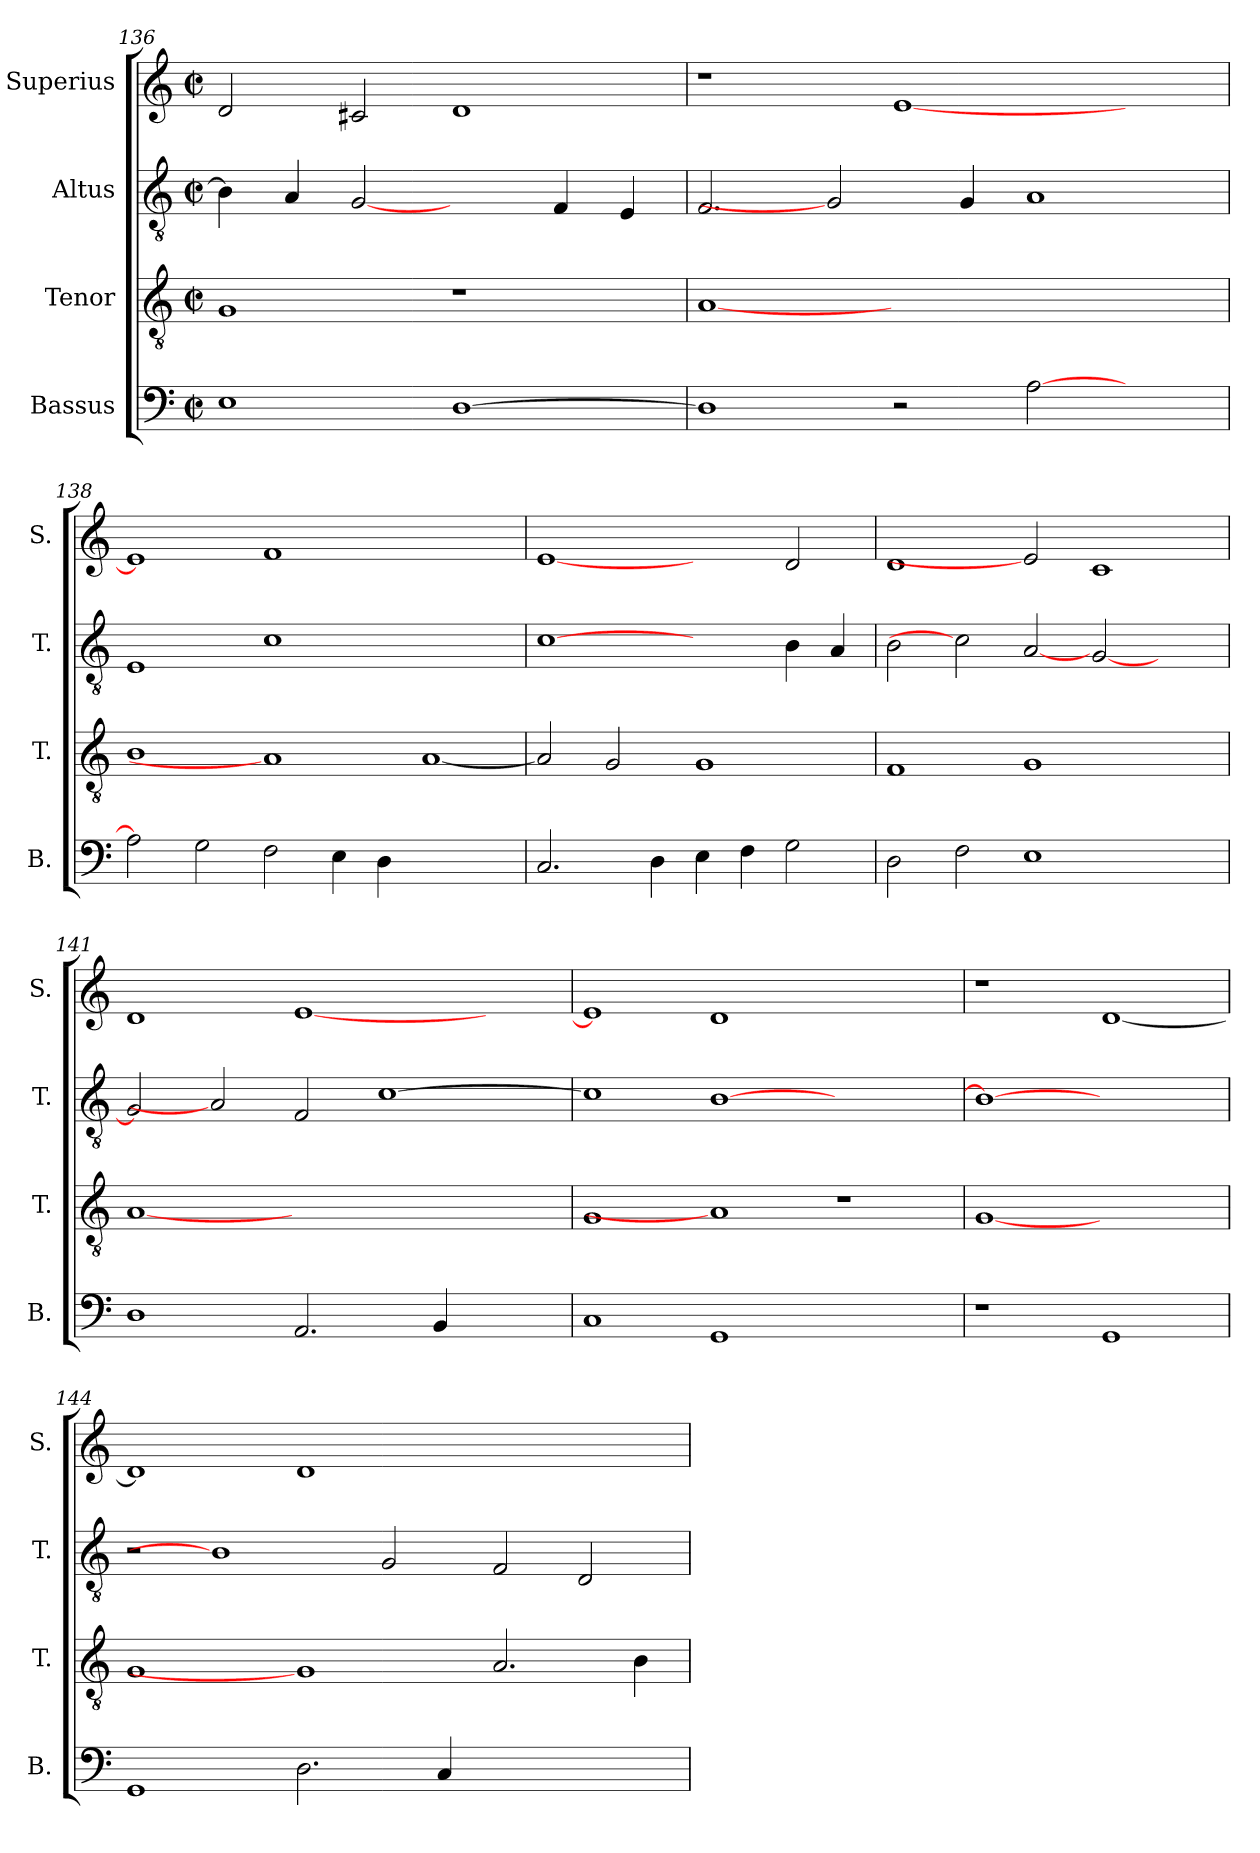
**kern	**kern	**kern	**kern
*part4	*part3	*part2	*part1
*staff4	*staff3	*staff2	*staff1
*I"Bassus	*I"Tenor	*I"Altus	*I"Superius
*I'B.	*I'T.	*I'T.	*I'S.
*clefF4	*clefGv2	*clefGv2	*clefG2
*	*ITrd7c12	*ITrd7c12	*
*k[]	*k[]	*k[]	*k[]
*C:	*C:	*C:	*C:
*M2/2	*M2/2	*M2/2	*M2/2
*met(c|)	*met(c|)	*met(c|)	*met(c|)
=136	=136	=136	=136
1Ei	1GGi	4BBi\]	2di/
.	.	4AAi/	.
.	.	[2GGi	2c#Xi/
[>1Di	1r	2ryy	1di
.	.	4FFi/	.
.	.	4EEi/	.
!!LO:PB:g=z
=137	=137	=137	=137
1Di]	[1AAi	2.FFi/	1r
.	.	2GGi]	.
2r	1.ryy	.	[<1ei
.	.	4GGi/	.
[>2Ai\	.	1AAi	.
2ryy	.	.	2ryy
=138	=138	=138	=138
2Ai\]	1BBi	1EEi	1ei]
2Gi\	.	.	.
2Fi\	1AAi]	1Ci	1fi
4Ei\	.	.	.
4Di\	.	.	.
1ryy	[<1AAi	1ryy	1ryy
=139	=139	=139	=139
2.Ci/	2AAi/]	[1Ci	[1ei
.	2GGi/	.	.
4Di\	.	.	.
4Ei\	1GGi	2ryy	2ryy
4Fi\	.	.	.
2Gi\	.	4BBi\	2di/
.	.	4AAi/	.
=140	=140	=140	=140
2Di\	1FFi	2BBi\	1di
2Fi\	.	2Ci]	.
1Ei	1GGi	[2AAi	2ei]
.	.	[<2GGi/	1ci
2ryy	2ryy	2ryy	.
=141	=141	=141	=141
1Di	[1AAi	2GGi/]	1di
.	.	2AAi]	.
2.AAi/	1.ryy	2FFi/	[<1ei
.	.	[>1Ci	.
4BBi/	.	.	.
2ryy	.	.	2ryy
=142	=142	=142	=142
1Ci	1GGi	1Ci]	1ei]
1GGi	1AAi]	[>1BBi	1di
1ryy	1r	1ryy	1ryy
!!LO:LB:g=z
=143	=143	=143	=143
1r	[1GGi	1BBi_>	1r
1GGi	1ryy	1ryy	[<1di
=144	=144	=144	=144
1GGi	1GGi	2r	1di]
.	.	1BBi]	.
2.Di\	1GGi]	.	1di
.	.	2GGi/	.
4Ci/	.	.	.
1ryy	2.AAi/	2FFi/	1ryy
.	.	2DDi/	.
.	4BBi\	.	.
=	=	=	=
*-	*-	*-	*-
